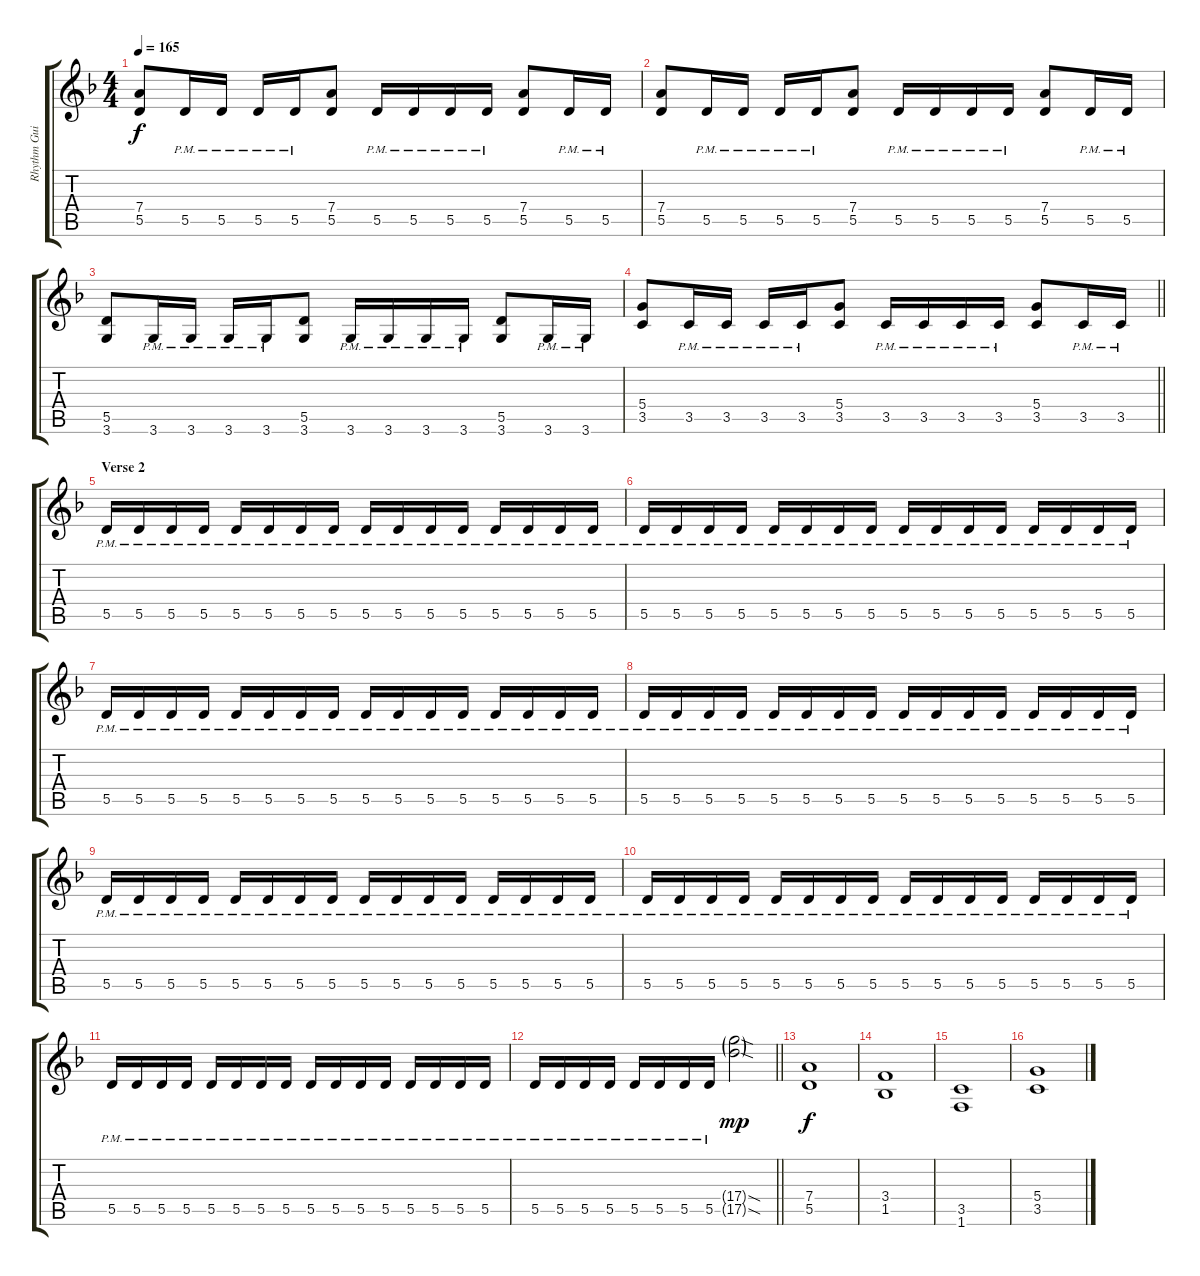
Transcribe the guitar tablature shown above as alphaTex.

\track ("Rhythm Guitar 2: Florian Ramsauer" "Rhythm Gui") {instrument distortionguitar}
\staff {score tabs}
\tuning (E4 B3 G3 D3 A2 E2) {hide}
\ts (4 4)
\tempo 165
\clef g2
\ks dminor
(7.4 5.5).8{dy f} 5.5{pm}.16 5.5{pm}.16 5.5{pm}.16 5.5{pm}.16 (7.4 5.5).8 5.5{pm}.16 5.5{pm}.16 5.5{pm}.16 5.5{pm}.16 (7.4 5.5).8 5.5{pm}.16 5.5{pm}.16 |
(7.4 5.5).8 5.5{pm}.16 5.5{pm}.16 5.5{pm}.16 5.5{pm}.16 (7.4 5.5).8 5.5{pm}.16 5.5{pm}.16 5.5{pm}.16 5.5{pm}.16 (7.4 5.5).8 5.5{pm}.16 5.5{pm}.16 |
(5.5 3.6).8 3.6{pm}.16 3.6{pm}.16 3.6{pm}.16 3.6{pm}.16 (5.5 3.6).8 3.6{pm}.16 3.6{pm}.16 3.6{pm}.16 3.6{pm}.16 (5.5 3.6).8 3.6{pm}.16 3.6{pm}.16 |
\barLineRight lightlight
(5.4 3.5).8 3.5{pm}.16 3.5{pm}.16 3.5{pm}.16 3.5{pm}.16 (5.4 3.5).8 3.5{pm}.16 3.5{pm}.16 3.5{pm}.16 3.5{pm}.16 (5.4 3.5).8 3.5{pm}.16 3.5{pm}.16 |
\section ("" "Verse 2")
5.5{pm}.16 5.5{pm}.16 5.5{pm}.16 5.5{pm}.16 5.5{pm}.16 5.5{pm}.16 5.5{pm}.16 5.5{pm}.16 5.5{pm}.16 5.5{pm}.16 5.5{pm}.16 5.5{pm}.16 5.5{pm}.16 5.5{pm}.16 5.5{pm}.16 5.5{pm}.16 |
5.5{pm}.16 5.5{pm}.16 5.5{pm}.16 5.5{pm}.16 5.5{pm}.16 5.5{pm}.16 5.5{pm}.16 5.5{pm}.16 5.5{pm}.16 5.5{pm}.16 5.5{pm}.16 5.5{pm}.16 5.5{pm}.16 5.5{pm}.16 5.5{pm}.16 5.5{pm}.16 |
5.5{pm}.16 5.5{pm}.16 5.5{pm}.16 5.5{pm}.16 5.5{pm}.16 5.5{pm}.16 5.5{pm}.16 5.5{pm}.16 5.5{pm}.16 5.5{pm}.16 5.5{pm}.16 5.5{pm}.16 5.5{pm}.16 5.5{pm}.16 5.5{pm}.16 5.5{pm}.16 |
5.5{pm}.16 5.5{pm}.16 5.5{pm}.16 5.5{pm}.16 5.5{pm}.16 5.5{pm}.16 5.5{pm}.16 5.5{pm}.16 5.5{pm}.16 5.5{pm}.16 5.5{pm}.16 5.5{pm}.16 5.5{pm}.16 5.5{pm}.16 5.5{pm}.16 5.5{pm}.16 |
5.5{pm}.16 5.5{pm}.16 5.5{pm}.16 5.5{pm}.16 5.5{pm}.16 5.5{pm}.16 5.5{pm}.16 5.5{pm}.16 5.5{pm}.16 5.5{pm}.16 5.5{pm}.16 5.5{pm}.16 5.5{pm}.16 5.5{pm}.16 5.5{pm}.16 5.5{pm}.16 |
5.5{pm}.16 5.5{pm}.16 5.5{pm}.16 5.5{pm}.16 5.5{pm}.16 5.5{pm}.16 5.5{pm}.16 5.5{pm}.16 5.5{pm}.16 5.5{pm}.16 5.5{pm}.16 5.5{pm}.16 5.5{pm}.16 5.5{pm}.16 5.5{pm}.16 5.5{pm}.16 |
5.5{pm}.16 5.5{pm}.16 5.5{pm}.16 5.5{pm}.16 5.5{pm}.16 5.5{pm}.16 5.5{pm}.16 5.5{pm}.16 5.5{pm}.16 5.5{pm}.16 5.5{pm}.16 5.5{pm}.16 5.5{pm}.16 5.5{pm}.16 5.5{pm}.16 5.5{pm}.16 |
\barLineRight lightlight
5.5{pm}.16 5.5{pm}.16 5.5{pm}.16 5.5{pm}.16 5.5{pm}.16 5.5{pm}.16 5.5{pm}.16 5.5{pm}.16 (17.4{sod g} 17.5{sod g}).2{dy mp} |
(7.4 5.5).1{dy f} |
(3.4 1.5).1 |
(3.5 1.6).1 |
(5.4 3.5).1
